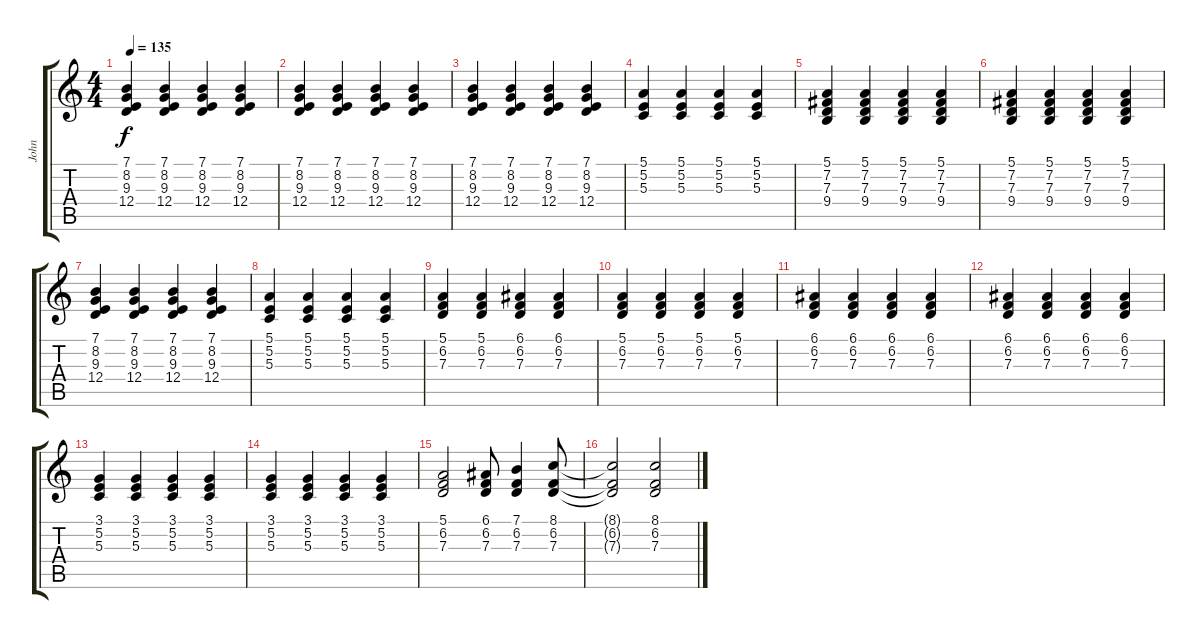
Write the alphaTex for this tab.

\track ("John" "John") {instrument acousticgrandpiano}
\staff {score tabs}
\tuning (E4 B3 G3 D3 A2 E2) {hide}
\ts (4 4)
\tempo 135
\clef g2
\ks c
(7.1 8.2 9.3 12.4).4{dy f} (7.1 8.2 9.3 12.4).4 (7.1 8.2 9.3 12.4).4 (7.1 8.2 9.3 12.4).4 |
(7.1 8.2 9.3 12.4).4 (7.1 8.2 9.3 12.4).4 (7.1 8.2 9.3 12.4).4 (7.1 8.2 9.3 12.4).4 |
(7.1 8.2 9.3 12.4).4 (7.1 8.2 9.3 12.4).4 (7.1 8.2 9.3 12.4).4 (7.1 8.2 9.3 12.4).4 |
(5.1 5.2 5.3).4 (5.1 5.2 5.3).4 (5.1 5.2 5.3).4 (5.1 5.2 5.3).4 |
(5.1 7.2 7.3 9.4).4 (5.1 7.2 7.3 9.4).4 (5.1 7.2 7.3 9.4).4 (5.1 7.2 7.3 9.4).4 |
(5.1 7.2 7.3 9.4).4 (5.1 7.2 7.3 9.4).4 (5.1 7.2 7.3 9.4).4 (5.1 7.2 7.3 9.4).4 |
(7.1 8.2 9.3 12.4).4 (7.1 8.2 9.3 12.4).4 (7.1 8.2 9.3 12.4).4 (7.1 8.2 9.3 12.4).4 |
(5.1 5.2 5.3).4 (5.1 5.2 5.3).4 (5.1 5.2 5.3).4 (5.1 5.2 5.3).4 |
(5.1 6.2 7.3).4 (5.1 6.2 7.3).4 (6.1 6.2 7.3).4 (6.1 6.2 7.3).4 |
(5.1 6.2 7.3).4 (5.1 6.2 7.3).4 (5.1 6.2 7.3).4 (5.1 6.2 7.3).4 |
(6.1 6.2 7.3).4 (6.1 6.2 7.3).4 (6.1 6.2 7.3).4 (6.1 6.2 7.3).4 |
(6.1 6.2 7.3).4 (6.1 6.2 7.3).4 (6.1 6.2 7.3).4 (6.1 6.2 7.3).4 |
(3.1 5.2 5.3).4 (3.1 5.2 5.3).4 (3.1 5.2 5.3).4 (3.1 5.2 5.3).4 |
(3.1 5.2 5.3).4 (3.1 5.2 5.3).4 (3.1 5.2 5.3).4 (3.1 5.2 5.3).4 |
(5.1 6.2 7.3).2 (6.1 6.2 7.3).8 (7.1 6.2 7.3).4 (8.1 6.2 7.3).8 |
(8.1{t} 6.2{t} 7.3{t}).2 (8.1 6.2 7.3).2
